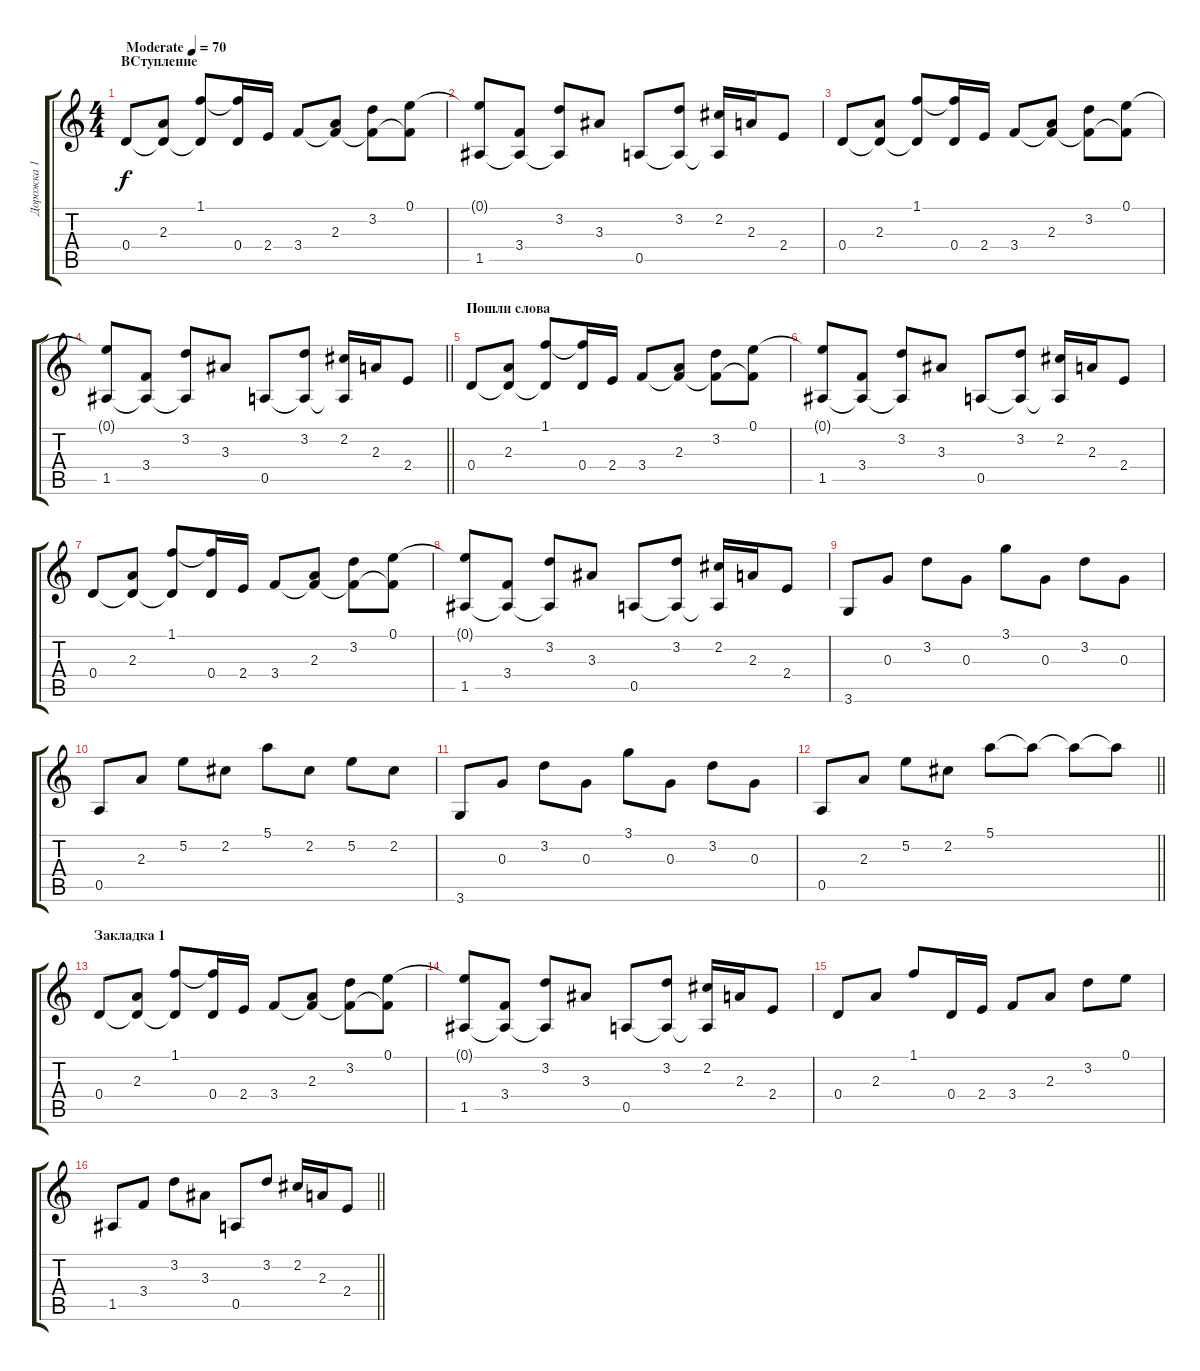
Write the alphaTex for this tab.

\track ("Дорожка 1" "Дорожка 1") {instrument acousticguitarsteel}
\staff {score tabs}
\tuning (E4 B3 G3 D3 A2 E2) {hide}
\ts (4 4)
\section ("" "ВСтупление ")
\tempo (70 "Moderate")
\clef g2
\ks c
0.4.8{dy f instrument acousticguitarsteel} (2.3 0.4{t}).8 (1.1 0.4{t}).8 (1.1{t} 0.4).16 2.4.16 3.4.8 (2.3 3.4{t}).8 (3.2 3.4{t}).8 (0.1 3.4{t}).8 |
(0.1{t} 1.5).8 (3.4 1.5{t}).8 (3.2 1.5{t}).8 3.3.8 0.5.8 (3.2 0.5{t}).8 (2.2 0.5{t}).16 2.3.16 2.4.8 |
0.4.8 (2.3 0.4{t}).8 (1.1 0.4{t}).8 (1.1{t} 0.4).16 2.4.16 3.4.8 (2.3 3.4{t}).8 (3.2 3.4{t}).8 (0.1 3.4{t}).8 |
\barLineRight lightlight
(0.1{t} 1.5).8 (3.4 1.5{t}).8 (3.2 1.5{t}).8 3.3.8 0.5.8 (3.2 0.5{t}).8 (2.2 0.5{t}).16 2.3.16 2.4.8 |
\section ("" "Пошли слова")
0.4.8 (2.3 0.4{t}).8 (1.1 0.4{t}).8 (1.1{t} 0.4).16 2.4.16 3.4.8 (2.3 3.4{t}).8 (3.2 3.4{t}).8 (0.1 3.4{t}).8 |
(0.1{t} 1.5).8 (3.4 1.5{t}).8 (3.2 1.5{t}).8 3.3.8 0.5.8 (3.2 0.5{t}).8 (2.2 0.5{t}).16 2.3.16 2.4.8 |
0.4.8 (2.3 0.4{t}).8 (1.1 0.4{t}).8 (1.1{t} 0.4).16 2.4.16 3.4.8 (2.3 3.4{t}).8 (3.2 3.4{t}).8 (0.1 3.4{t}).8 |
(0.1{t} 1.5).8 (3.4 1.5{t}).8 (3.2 1.5{t}).8 3.3.8 0.5.8 (3.2 0.5{t}).8 (2.2 0.5{t}).16 2.3.16 2.4.8 |
3.6.8 0.3.8 3.2.8 0.3.8 3.1.8 0.3.8 3.2.8 0.3.8 |
0.5.8 2.3.8 5.2.8 2.2.8 5.1.8 2.2.8 5.2.8 2.2.8 |
3.6.8 0.3.8 3.2.8 0.3.8 3.1.8 0.3.8 3.2.8 0.3.8 |
\barLineRight lightlight
0.5.8 2.3.8 5.2.8 2.2.8 5.1.8 5.1{t}.8 5.1{t}.8 5.1{t}.8 |
\section ("" "Закладка 1")
0.4.8 (2.3 0.4{t}).8 (1.1 0.4{t}).8 (1.1{t} 0.4).16 2.4.16 3.4.8 (2.3 3.4{t}).8 (3.2 3.4{t}).8 (0.1 3.4{t}).8 |
(0.1{t} 1.5).8 (3.4 1.5{t}).8 (3.2 1.5{t}).8 3.3.8 0.5.8 (3.2 0.5{t}).8 (2.2 0.5{t}).16 2.3.16 2.4.8 |
0.4.8 2.3.8 1.1.8 0.4.16 2.4.16 3.4.8 2.3.8 3.2.8 0.1.8 |
\barLineRight lightlight
1.5.8 3.4.8 3.2.8 3.3.8 0.5.8 3.2.8 2.2.16 2.3.16 2.4.8
